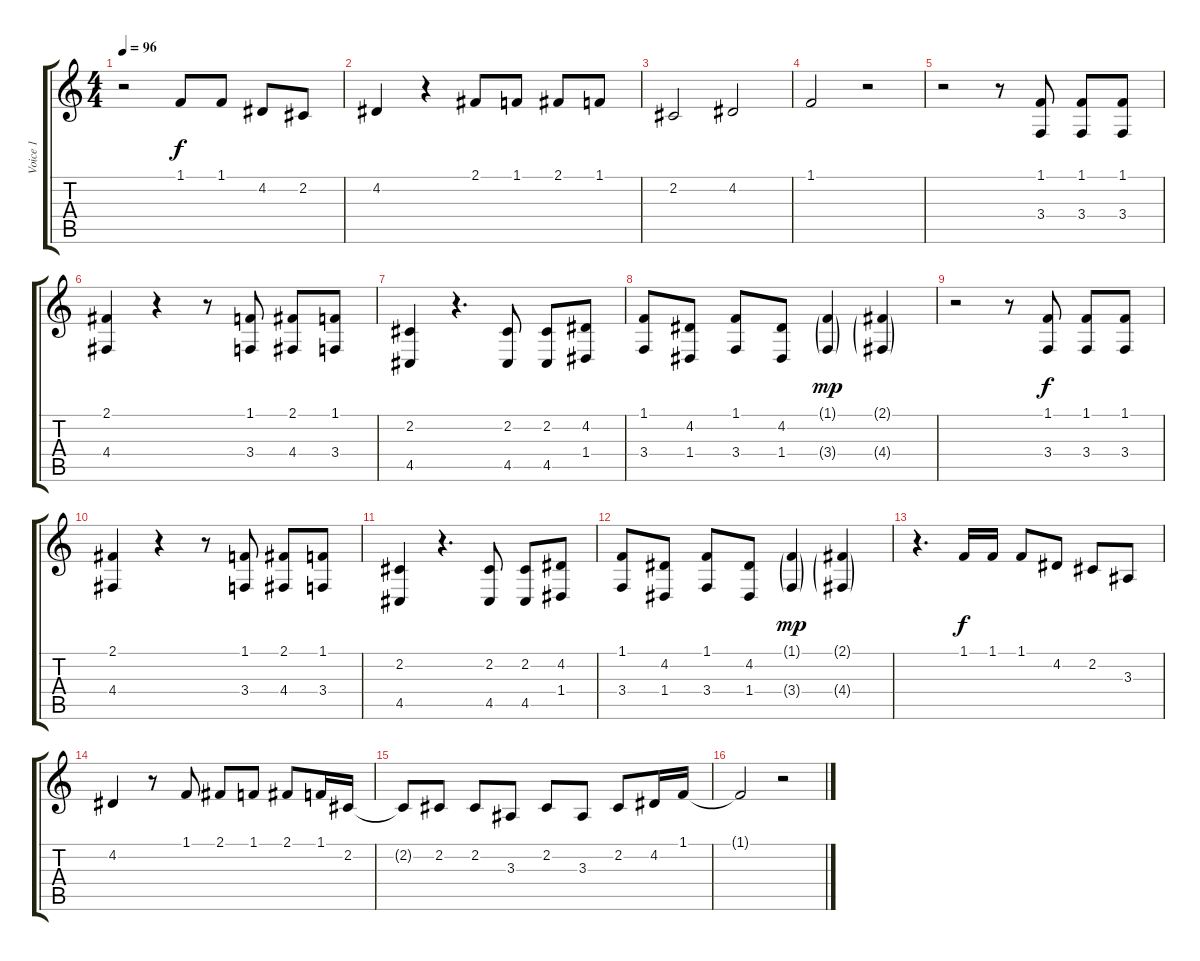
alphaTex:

\track ("Voice 1" "Voice 1") {instrument lead6voice}
\staff {score tabs}
\tuning (E4 B3 G3 D3 A2 E2) {hide}
\ts (4 4)
\tempo 96
\clef g2
\ks c
r.2{dy f} 1.1.8 1.1.8 4.2.8 2.2.8 |
4.2.4 r.4 2.1.8 1.1.8 2.1.8 1.1.8 |
2.2.2 4.2.2 |
1.1.2 r.2 |
r.2 r.8 (1.1 3.4).8 (1.1 3.4).8 (1.1 3.4).8 |
(2.1 4.4).4 r.4 r.8 (1.1 3.4).8 (2.1 4.4).8 (1.1 3.4).8 |
(2.2 4.5).4 r.4{d} (2.2 4.5).8 (2.2 4.5).8 (4.2 1.4).8 |
(1.1 3.4).8 (4.2 1.4).8 (1.1 3.4).8 (4.2 1.4).8 (1.1{g} 3.4{g}).4{dy mp} (2.1{g} 4.4{g}).4 |
r.2 r.8 (1.1 3.4).8{dy f} (1.1 3.4).8 (1.1 3.4).8 |
(2.1 4.4).4 r.4 r.8 (1.1 3.4).8 (2.1 4.4).8 (1.1 3.4).8 |
(2.2 4.5).4 r.4{d} (2.2 4.5).8 (2.2 4.5).8 (4.2 1.4).8 |
(1.1 3.4).8 (4.2 1.4).8 (1.1 3.4).8 (4.2 1.4).8 (1.1{g} 3.4{g}).4{dy mp} (2.1{g} 4.4{g}).4 |
r.4{d} 1.1.16{dy f} 1.1.16 1.1.8 4.2.8 2.2.8 3.3.8 |
4.2.4 r.8 1.1.8 2.1.8 1.1.8 2.1.8 1.1.16 2.2.16 |
2.2{t}.8 2.2.8 2.2.8 3.3.8 2.2.8 3.3.8 2.2.8 4.2.16 1.1.16 |
1.1{t}.2 r.2
